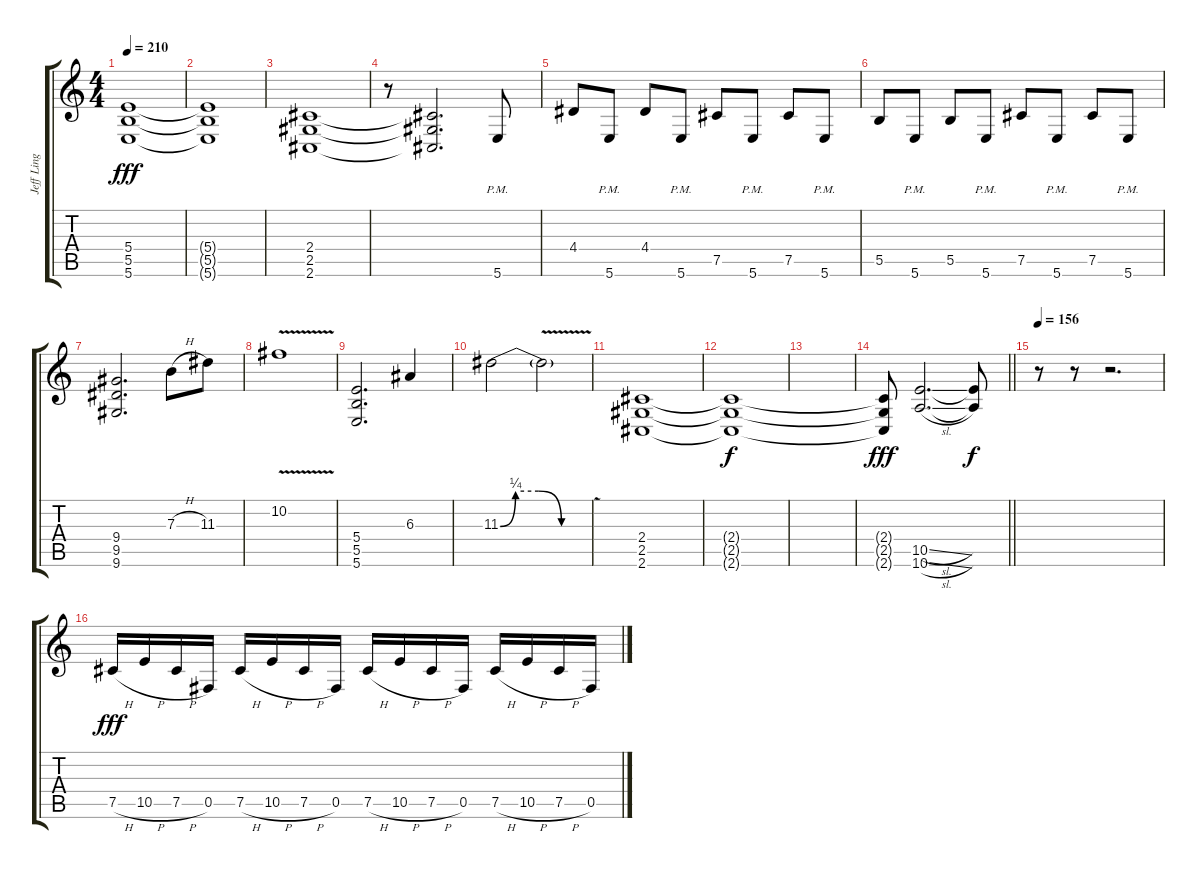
\track ("Jeff Ling" "Jeff Ling") {instrument distortionguitar}
\staff {score tabs}
\tuning (Db4 Ab3 E3 B2 Gb2 B1) {hide}
\ts (4 4)
\tempo 210
\clef g2
\ks c
(5.4 5.5 5.6).1{dy fff} |
(5.4{t} 5.5{t} 5.6{t}).1 |
(2.4 2.5 2.6).1 |
r.8 (2.4{t} 2.5{t} 2.6{t}).2{d} 5.6{pm}.8 |
4.4.8 5.6{pm}.8 4.4.8 5.6{pm}.8 7.5.8 5.6{pm}.8 7.5.8 5.6{pm}.8 |
5.5.8 5.6{pm}.8 5.5.8 5.6{pm}.8 7.5.8 5.6{pm}.8 7.5.8 5.6{pm}.8 |
(9.4 9.5 9.6).2{d} 7.3{h}.8 11.3.8 |
10.2{v}.1 |
(5.4 5.5 5.6).2{d} 6.3.4 |
11.3{be (custom 0 0 10 1 25 1 40 0 60 0)}.2 11.3{v t}.2 |
(2.4 2.5 2.6).1 |
(2.4{t} 2.5{t} 2.6{t}).1{dy f} |
|
\barLineRight lightlight
(2.4{t} 2.5{t} 2.6{t}).8{dy fff} (10.5{sl} 10.6{sl}).2{d} (10.5{t} 10.6{t}).8{dy f} |
\section ("" "")
\tempo 156
r.8 r.8 r.2{d} |
7.5{h}.16{dy fff} 10.5{h}.16 7.5{h}.16 0.5.16 7.5{h}.16 10.5{h}.16 7.5{h}.16 0.5.16 7.5{h}.16 10.5{h}.16 7.5{h}.16 0.5.16 7.5{h}.16 10.5{h}.16 7.5{h}.16 0.5.16
